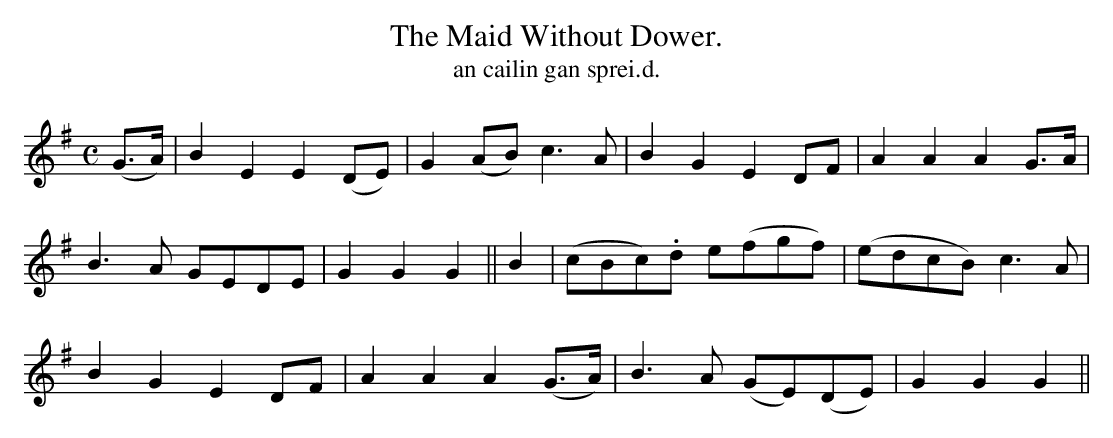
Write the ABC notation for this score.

X:1
T: Maid Without Dower., The
T: an cailin gan sprei.d.
M: C
L: 1/8
K: G
(G>A)|B2 E2 E2 (DE)|G2 (AB) c3 A|B2 G2 E2 DF|A2 A2 A2 G>A|
B3 A GEDE|G2 G2 G2||B2|(cBc).d e(fgf)|(edcB) c3 A|
B2G2E2 DF|A2 A2 A2 (G>A)|B3 A (GE)(DE)|G2 G2 G2||
